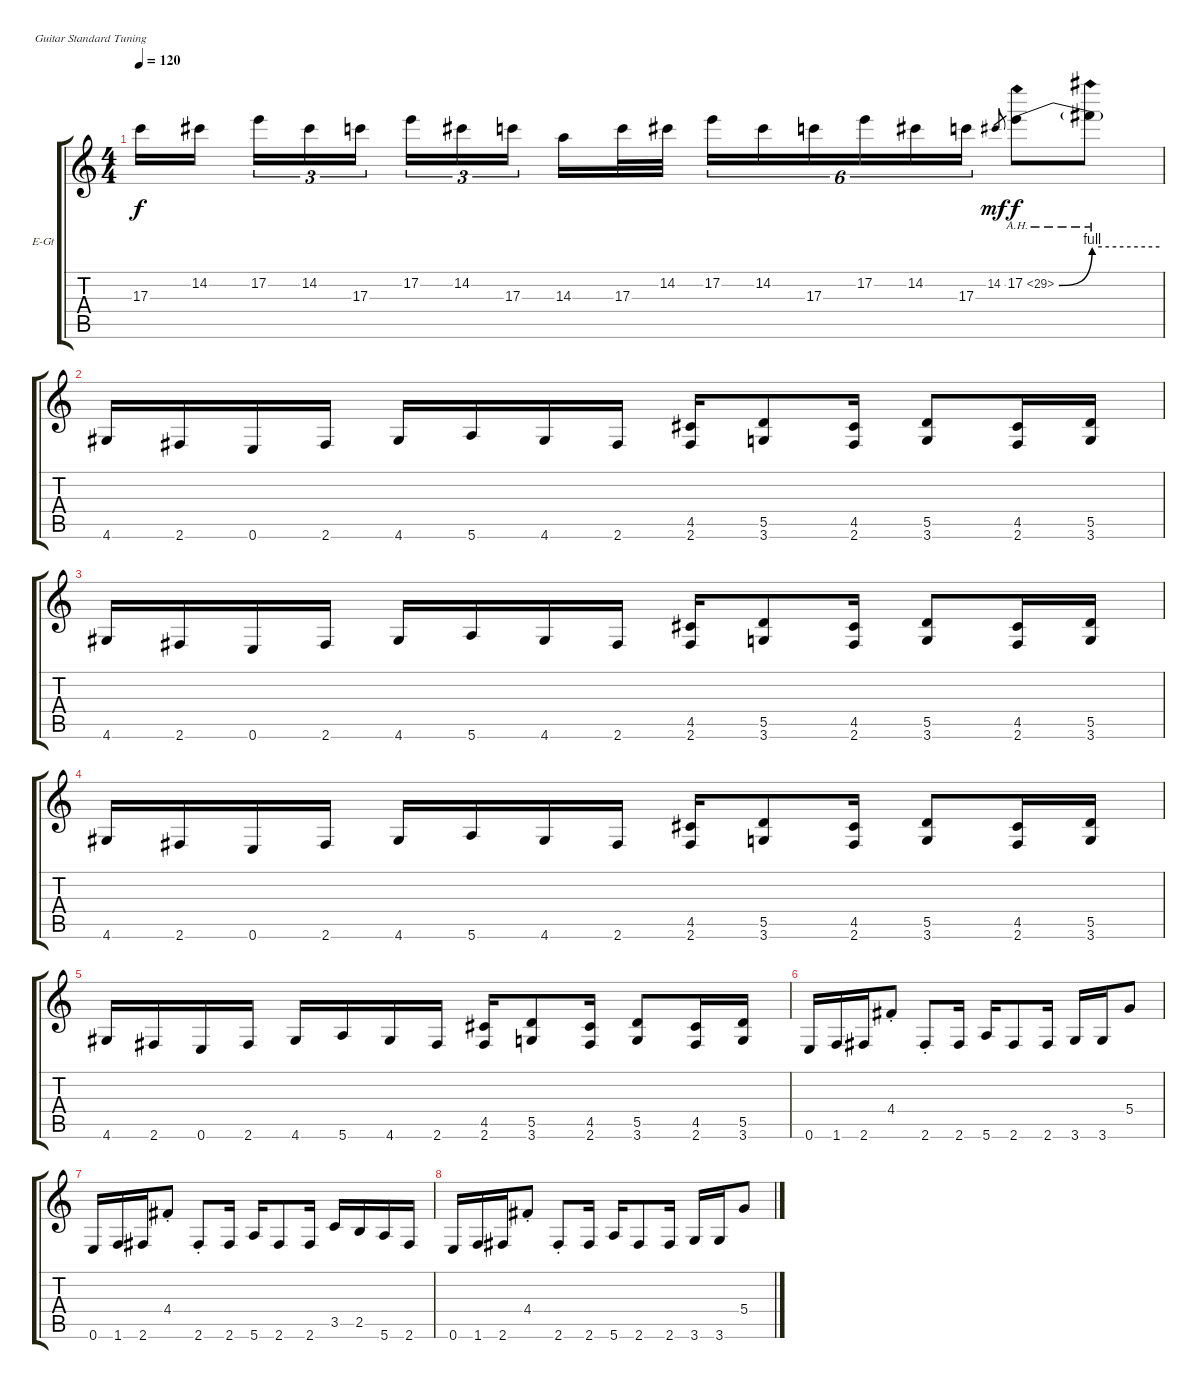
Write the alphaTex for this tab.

\bracketExtendMode groupsimilarinstruments
\firstSystemTrackNameOrientation horizontal
\otherSystemsTrackNameOrientation horizontal
\track ("Guitar -" "E-Gt") {instrument distortionguitar}
\staff {score tabs}
\tuning (E4 B3 G3 D3 A2 E2)
\ts (4 4)
\tempo 120
\clef g2
\scale
0.671508
\ks c
17.3.16{dy f} 14.2.16 17.2.16{tu (3 2)} 14.2.16{tu (3 2)} 17.3.16{tu (3 2)} 17.2.16{tu (3 2)} 14.2.16{tu (3 2)} 17.3.16{tu (3 2)} 14.3.16 17.3.32 14.2.32 17.2.16{tu (6 4)} 14.2.16{tu (6 4)} 17.3.16{tu (6 4)} 17.2.16{tu (6 4)} 14.2.16{tu (6 4)} 17.3.16{tu (6 4)} 14.2.8{gr dy mf} 17.2{be (bend 0 0 60 4) ah 12}.8{dy f} 17.2{be (hold 0 4 60 4) ah 12 t}.8 |
\scale
0.328407 4.6.16 2.6.16 0.6.16 2.6.16 4.6.16 5.6.16 4.6.16 2.6.16 (4.5 2.6).16 (5.5 3.6).8 (4.5 2.6).16 (5.5 3.6).8 (4.5 2.6).16 (5.5 3.6).16 |
4.6.16 2.6.16 0.6.16 2.6.16 4.6.16 5.6.16 4.6.16 2.6.16 (4.5 2.6).16 (5.5 3.6).8 (4.5 2.6).16 (5.5 3.6).8 (4.5 2.6).16 (5.5 3.6).16 |
4.6.16 2.6.16 0.6.16 2.6.16 4.6.16 5.6.16 4.6.16 2.6.16 (4.5 2.6).16 (5.5 3.6).8 (4.5 2.6).16 (5.5 3.6).8 (4.5 2.6).16 (5.5 3.6).16 |
4.6.16 2.6.16 0.6.16 2.6.16 4.6.16 5.6.16 4.6.16 2.6.16 (4.5 2.6).16 (5.5 3.6).8 (4.5 2.6).16 (5.5 3.6).8 (4.5 2.6).16 (5.5 3.6).16 |
0.6.16 1.6.16 2.6.16 4.4{st}.8 2.6{st}.8 2.6.16 5.6.16 2.6.8 2.6.16 3.6.16 3.6.16 5.4.8 |
0.6.16 1.6.16 2.6.16 4.4{st}.8 2.6{st}.8 2.6.16 5.6.16 2.6.8 2.6.16 3.5.16 2.5.16 5.6.16 2.6.16 |
0.6.16 1.6.16 2.6.16 4.4{st}.8 2.6{st}.8 2.6.16 5.6.16 2.6.8 2.6.16 3.6.16 3.6.16 5.4.8
